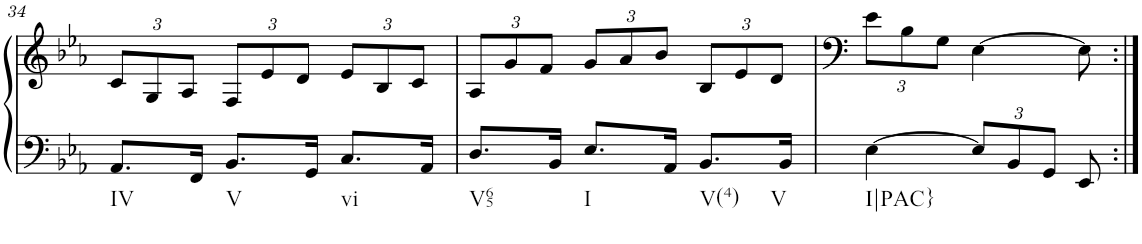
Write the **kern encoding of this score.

**kern	**kern
*part1	*part1
*staff2	*staff1
*I"Klavier linke Hand	*
!!LO:PB:g=z
*clefF4	*clefG2
*k[b-e-a-]	*k[b-e-a-]
*M3/4	*M3/4
*	*Xbrackettup
=34	=34
!LO:TX:b:t=IV	!
8.AA-/L	12c/L
.	12G/
.	12A-/J
16FF/Jk	.
!LO:TX:b:t=V	!
8.BB-/L	12F/L
.	12e-/
.	12d/J
16GG/Jk	.
!LO:TX:b:t=vi	!
8.C/L	12e-/L
.	12B-/
.	12c/J
16AA-/Jk	.
=35	=35
!LO:TX:b:t=V65	!
8.D/L	12A-/L
.	12g/
.	12f/J
16BB-/Jk	.
!LO:TX:b:t=I	!
8.E-/L	12g/L
.	12a-/
.	12b-/J
16AA-/Jk	.
!LO:TX:b:t=V(4)	!
!LO:TX:b:t=V	!
8.BB-/L	12B-/L
.	12e-/
.	12d/J
16BB-/Jk	.
=36	=36
!LO:TX:b:t=I|PAC}	!
[4E-\	12e-\L
.	12B-\
.	12G\J
*Xbrackettup	*
12E-/L]	[4E-\
12BB-/	.
12GG/J	.
8EE-/	8E-\]
=:|!	=:|!
*-	*-
